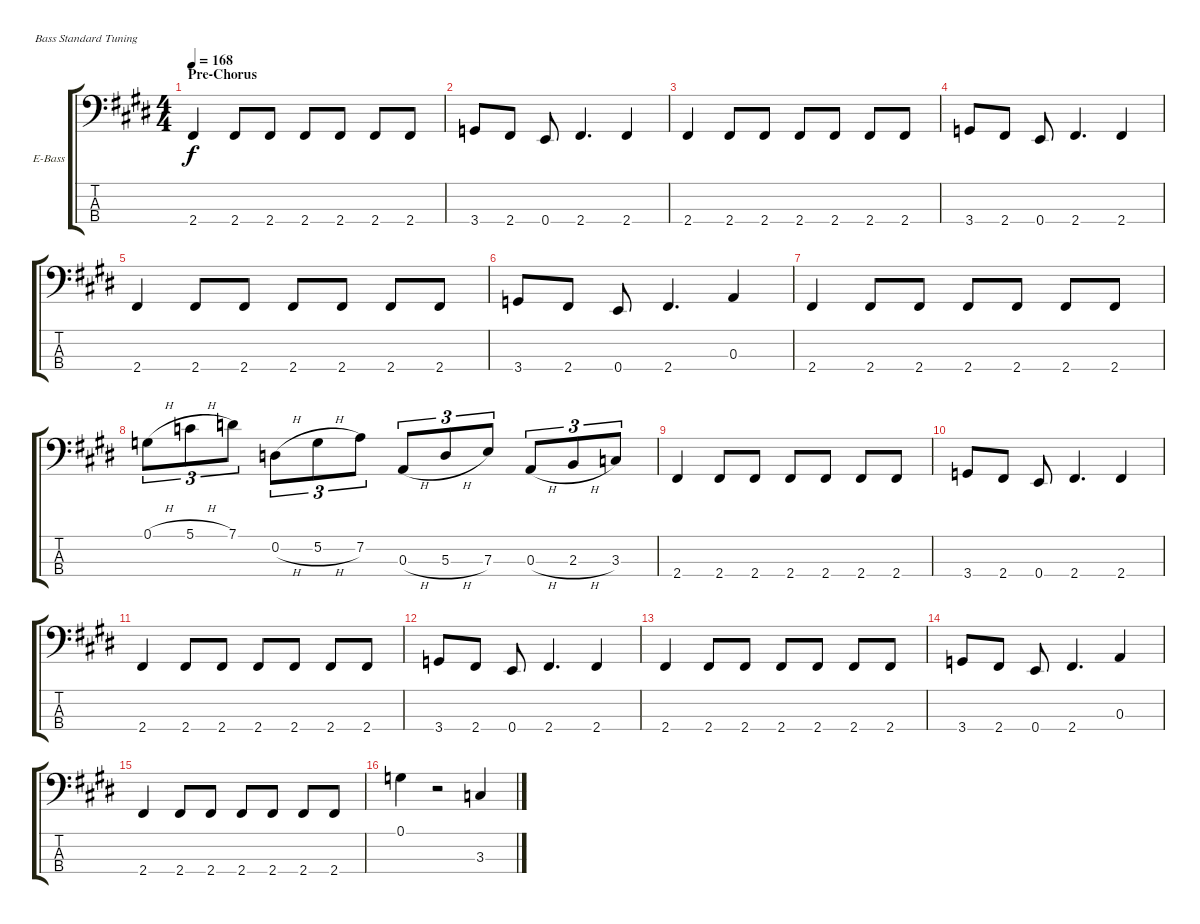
\bracketExtendMode groupsimilarinstruments
\firstSystemTrackNameOrientation horizontal
\otherSystemsTrackNameOrientation horizontal
\track ("Bass" "E-Bass") {instrument electricbasspick}
\staff {score tabs}
\tuning (G2 D2 A1 E1)
\ts (4 4)
\section ("" "Pre-Chorus")
\tempo 168
\clef f4
\scale
1.07818
\ks e
2.4.4{dy f} 2.4.8 2.4.8 2.4.8 2.4.8 2.4.8 2.4.8 |
\scale
0.921816 3.4.8 2.4.8 0.4.8 2.4.4{d} 2.4.4 |
\scale
1.07818 2.4.4 2.4.8 2.4.8 2.4.8 2.4.8 2.4.8 2.4.8 |
\scale
0.921816 3.4.8 2.4.8 0.4.8 2.4.4{d} 2.4.4 |
\scale
1.07818 2.4.4 2.4.8 2.4.8 2.4.8 2.4.8 2.4.8 2.4.8 |
\scale
0.921816 3.4.8 2.4.8 0.4.8 2.4.4{d} 0.3.4 |
\scale
1.07818 2.4.4 2.4.8 2.4.8 2.4.8 2.4.8 2.4.8 2.4.8 |
\scale
0.921816 0.1{h}.8{tu (3 2)} 5.1{h}.8{tu (3 2)} 7.1.8{tu (3 2)} 0.2{h}.8{tu (3 2)} 5.2{h}.8{tu (3 2)} 7.2.8{tu (3 2)} 0.3{h}.8{tu (3 2)} 5.3{h}.8{tu (3 2)} 7.3.8{tu (3 2)} 0.3{h}.8{tu (3 2)} 2.3{h}.8{tu (3 2)} 3.3.8{tu (3 2)} |
\scale
1.07818 2.4.4 2.4.8 2.4.8 2.4.8 2.4.8 2.4.8 2.4.8 |
\scale
0.921816 3.4.8 2.4.8 0.4.8 2.4.4{d} 2.4.4 |
\scale
1.07818 2.4.4 2.4.8 2.4.8 2.4.8 2.4.8 2.4.8 2.4.8 |
\scale
0.921816 3.4.8 2.4.8 0.4.8 2.4.4{d} 2.4.4 |
\scale
1.07818 2.4.4 2.4.8 2.4.8 2.4.8 2.4.8 2.4.8 2.4.8 |
\scale
0.921816 3.4.8 2.4.8 0.4.8 2.4.4{d} 0.3.4 |
\scale
1.07818 2.4.4 2.4.8 2.4.8 2.4.8 2.4.8 2.4.8 2.4.8 |
\scale
0.921816 0.1.4 r.2 3.3.4
